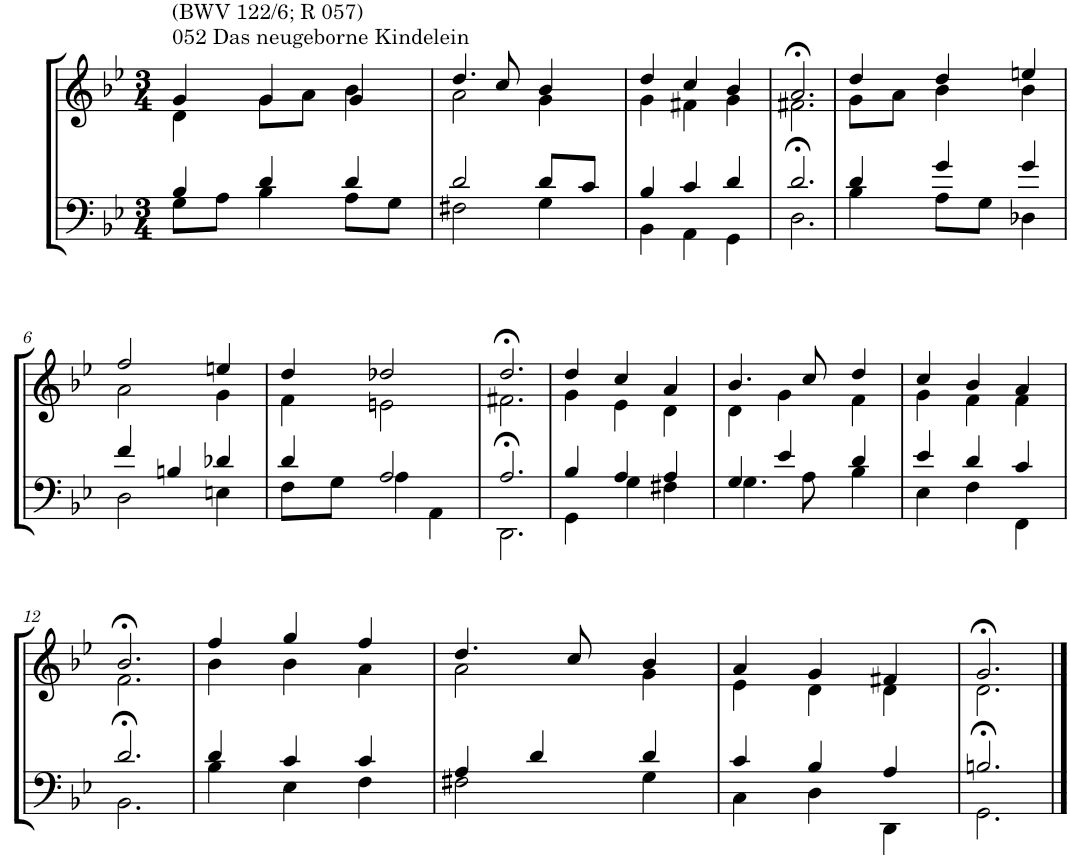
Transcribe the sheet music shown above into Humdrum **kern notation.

**kern	**kern
*part2	*part1
*staff2	*staff1
*I"Tenor/Baß	*I"Sopran/Alt
*clefF4	*clefG2
*k[b-e-]	*k[b-e-]
*M3/4	*M3/4
=1	=1
*^	*^
!	!	!LO:TX:a:t=052 Das neugeborne Kindelein	!
!	!	!LO:TX:a:t=(BWV 122/6; R 057)	!
4B-/	8G\L	4g/	4d\
.	8A\J	.	.
4d/	4B-\	4g/	8g\L
.	.	.	8a\J
4d/	8A\L	4g/	4b-\
.	8G\J	.	.
=2	=2	=2	=2
2d/	2F#X\	4.dd/	2a\
.	.	8cc/	.
8d/L	4G\	4b-/	4g\
8c/J	.	.	.
=3	=3	=3	=3
4B-/	4BB-\	4dd/	4g\
4c/	4AA\	4cc/	4f#X\
4d/	4GG\	4b-/	4g\
=4	=4	=4	=4
2.d/	2.D>\	2.a>/	2.f#X\
=5	=5	=5	=5
4d/	4B-\	4dd/	8g\L
.	.	.	8a\J
4g/	8A\L	4dd/	4b-\
.	8G\J	.	.
4g/	4D-X\	4een/	4b-\
!!LO:LB:g=z	!!
=6	=6	=6	=6
4f/	2D\	2ff/	2a\
4Bn/	.	.	.
4d-X/	4En\	4een/	4g\
=7	=7	=7	=7
4d/	8F\L	4dd/	4f\
.	8G\J	.	.
2A/	4A\	2dd-X/	2en\
.	4AA\	.	.
=8	=8	=8	=8
2.A/	2.DD>\	2.dd>/	2.f#X\
=9	=9	=9	=9
4B-/	4GG\	4dd/	4g\
4A/	4G\	4cc/	4e-\
4A/	4F#X\	4a/	4d\
=10	=10	=10	=10
4G/	4.G\	4.b-/	4d\
4e-/	.	.	4g\
.	8A\	8cc/	.
4d/	4B-\	4dd/	4f\
=11	=11	=11	=11
4e-/	4E-\	4cc/	4g\
4d/	4F\	4b-/	4f\
4c/	4FF\	4a/	4f\
!!LO:LB:g=z	!!
=12	=12	=12	=12
2.d/	2.BB->\	2.b->/	2.f\
=13	=13	=13	=13
4d/	4B-\	4ff/	4b-\
4c/	4E-\	4gg/	4b-\
4c/	4F\	4ff/	4a\
=14	=14	=14	=14
4A/	2F#X\	4.dd/	2a\
4d/	.	.	.
.	.	8cc/	.
4d/	4G\	4b-/	4g\
=15	=15	=15	=15
4c/	4C\	4a/	4e-\
4B-/	4D\	4g/	4d\
4A/	4DD\	4f#X/	4d\
=16	=16	=16	=16
2.Bn/	2.GG>\	2.g>/	2.d\
*v	*v	*	*
*	*v	*v
==	==
*-	*-
